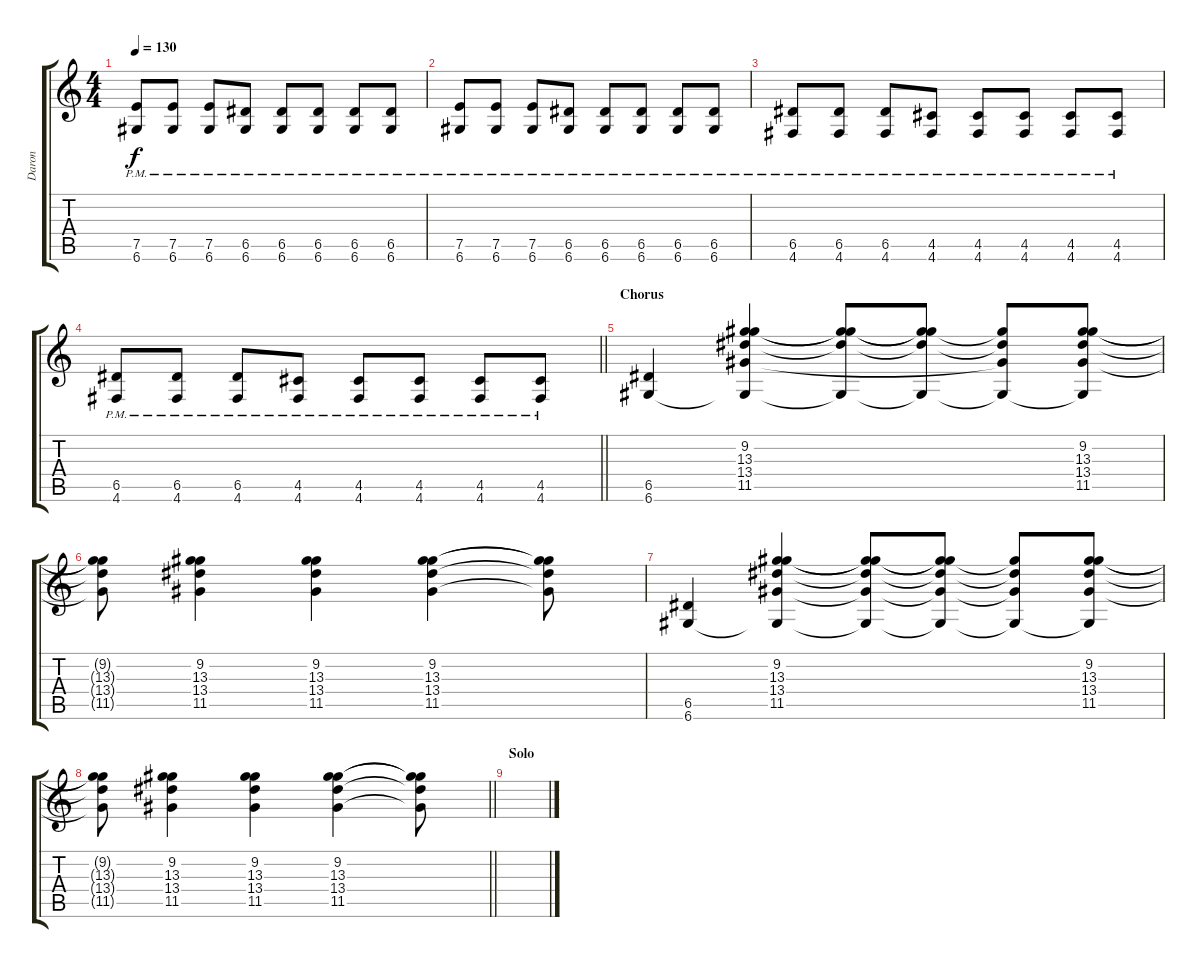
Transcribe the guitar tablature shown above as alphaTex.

\track ("Daron" "Daron") {instrument overdrivenguitar}
\staff {score tabs}
\tuning (E4 B3 G3 D3 A2 D2) {hide}
\ts (4 4)
\tempo 130
\clef g2
\ks c
(7.5{pm} 6.6{pm}).8{dy f} (7.5{pm} 6.6{pm}).8 (7.5{pm} 6.6{pm}).8 (6.5{pm} 6.6{pm}).8 (6.5{pm} 6.6{pm}).8 (6.5{pm} 6.6{pm}).8 (6.5{pm} 6.6{pm}).8 (6.5{pm} 6.6{pm}).8 |
(7.5{pm} 6.6{pm}).8 (7.5{pm} 6.6{pm}).8 (7.5{pm} 6.6{pm}).8 (6.5{pm} 6.6{pm}).8 (6.5{pm} 6.6{pm}).8 (6.5{pm} 6.6{pm}).8 (6.5{pm} 6.6{pm}).8 (6.5{pm} 6.6{pm}).8 |
(6.5{pm} 4.6{pm}).8 (6.5{pm} 4.6{pm}).8 (6.5{pm} 4.6{pm}).8 (4.5{pm} 4.6{pm}).8 (4.5{pm} 4.6{pm}).8 (4.5{pm} 4.6{pm}).8 (4.5{pm} 4.6{pm}).8 (4.5{pm} 4.6{pm}).8 |
\barLineRight lightlight
(6.5{pm} 4.6{pm}).8 (6.5{pm} 4.6{pm}).8 (6.5{pm} 4.6{pm}).8 (4.5{pm} 4.6{pm}).8 (4.5{pm} 4.6{pm}).8 (4.5{pm} 4.6{pm}).8 (4.5{pm} 4.6{pm}).8 (4.5{pm} 4.6{pm}).8 |
\section ("" "Chorus")
(6.5 6.6).4 (9.2 13.3 13.4 11.5 6.6{t}).4 (9.2{t} 13.3{t} 13.4{t} 6.6{t}).8 (9.2{t} 13.3{t} 13.4{t} 6.6{t}).8 (13.3{t} 13.4{t} 11.5{t} 6.6{t}).8 (9.2 13.3 13.4 11.5 6.6{t}).8 |
(9.2{t} 13.3{t} 13.4{t} 11.5{t}).8 (9.2 13.3 13.4 11.5).4 (9.2 13.3 13.4 11.5).4 (9.2 13.3 13.4 11.5).4 (9.2{t} 13.3{t} 13.4{t} 11.5{t}).8 |
(6.5 6.6).4 (9.2 13.3 13.4 11.5 6.6{t}).4 (9.2{t} 13.3{t} 13.4{t} 11.5{t} 6.6{t}).8 (9.2{t} 13.3{t} 13.4{t} 11.5{t} 6.6{t}).8 (13.3{t} 13.4{t} 11.5{t} 6.6{t}).8 (9.2 13.3 13.4 11.5 6.6{t}).8 |
\barLineRight lightlight
(9.2{t} 13.3{t} 13.4{t} 11.5{t}).8 (9.2 13.3 13.4 11.5).4 (9.2 13.3 13.4 11.5).4 (9.2 13.3 13.4 11.5).4 (9.2{t} 13.3{t} 13.4{t} 11.5{t}).8 |
\section ("" "Solo")
